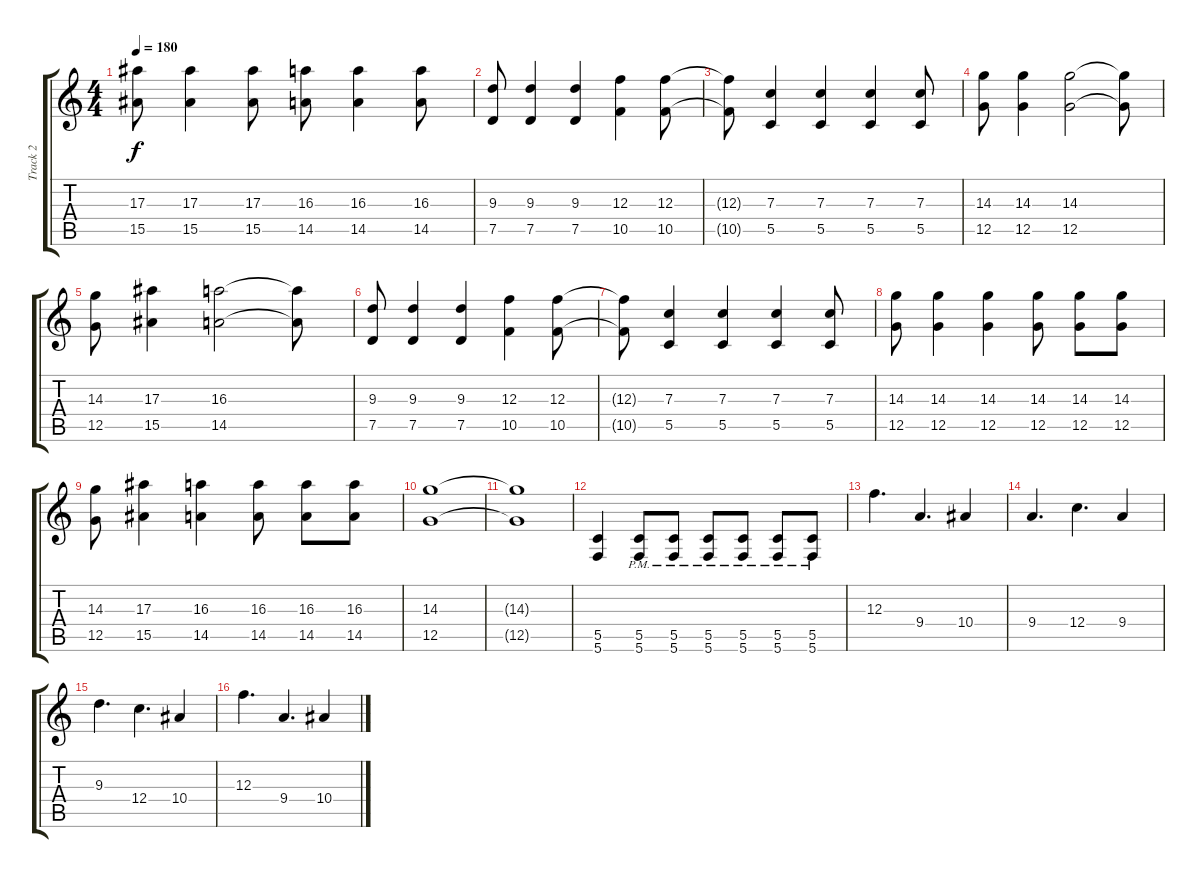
\track ("Track 2" "Track 2") {instrument distortionguitar}
\staff {score tabs}
\tuning (D4 A3 F3 C3 G2 C2) {hide}
\ts (4 4)
\tempo 180
\clef g2
\ks c
(17.3 15.5).8{dy f} (17.3 15.5).4 (17.3 15.5).8 (16.3 14.5).8 (16.3 14.5).4 (16.3 14.5).8 |
(9.3 7.5).8 (9.3 7.5).4 (9.3 7.5).4 (12.3 10.5).4 (12.3 10.5).8 |
(12.3{t} 10.5{t}).8 (7.3 5.5).4 (7.3 5.5).4 (7.3 5.5).4 (7.3 5.5).8 |
(14.3 12.5).8 (14.3 12.5).4 (14.3 12.5).2 (14.3{t} 12.5{t}).8 |
(14.3 12.5).8 (17.3 15.5).4 (16.3 14.5).2 (16.3{t} 14.5{t}).8 |
(9.3 7.5).8 (9.3 7.5).4 (9.3 7.5).4 (12.3 10.5).4 (12.3 10.5).8 |
(12.3{t} 10.5{t}).8 (7.3 5.5).4 (7.3 5.5).4 (7.3 5.5).4 (7.3 5.5).8 |
(14.3 12.5).8 (14.3 12.5).4 (14.3 12.5).4 (14.3 12.5).8 (14.3 12.5).8 (14.3 12.5).8 |
(14.3 12.5).8 (17.3 15.5).4 (16.3 14.5).4 (16.3 14.5).8 (16.3 14.5).8 (16.3 14.5).8 |
(14.3 12.5).1 |
(14.3{t} 12.5{t}).1 |
(5.5 5.6).4 (5.5{pm} 5.6{pm}).8 (5.5{pm} 5.6{pm}).8 (5.5{pm} 5.6{pm}).8 (5.5{pm} 5.6{pm}).8 (5.5{pm} 5.6{pm}).8 (5.5{pm} 5.6{pm}).8 |
12.3.4{d} 9.4.4{d} 10.4.4 |
9.4.4{d} 12.4.4{d} 9.4.4 |
9.3.4{d} 12.4.4{d} 10.4.4 |
12.3.4{d} 9.4.4{d} 10.4.4
